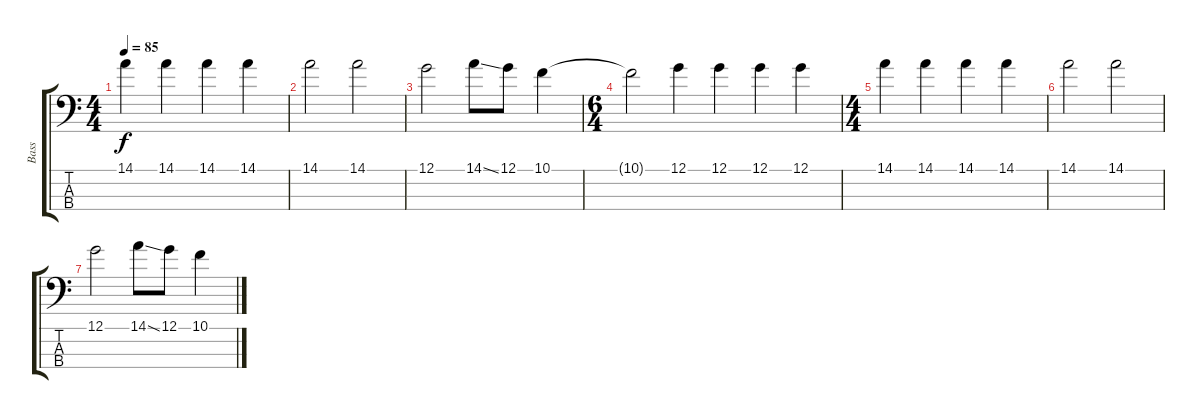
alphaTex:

\track ("Bass" "Bass") {instrument overdrivenguitar}
\staff {score tabs}
\tuning (G2 D2 A1 D1) {hide}
\ts (4 4)
\tempo 85
\clef f4
\ks c
14.1.4{dy f} 14.1.4 14.1.4 14.1.4 |
14.1.2 14.1.2 |
12.1.2 14.1{ss}.8 12.1.8 10.1.4 |
\ts (6 4)
10.1{t}.2 12.1.4{volume 4} 12.1.4 12.1.4 12.1.4 |
\ts (4 4)
14.1.4 14.1.4 14.1.4 14.1.4 |
14.1.2 14.1.2 |
12.1.2 14.1{ss}.8 12.1.8 10.1.4
